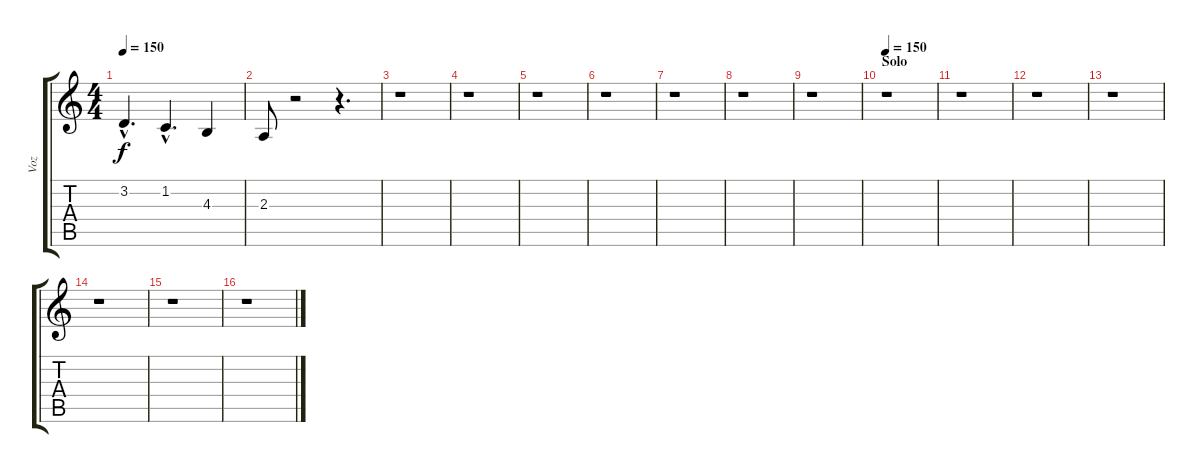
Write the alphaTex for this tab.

\track ("Voz" "Voz") {instrument lead2sawtooth}
\staff {score tabs}
\tuning (E4 B3 G3 D3 A2 E2) {hide}
\ts (4 4)
\tempo 150
\clef g2
\ks c
3.2{hac}.4{d dy f} 1.2{hac}.4{d} 4.3.4 |
\section ("" "")
2.3.8 r.2 r.4{d} |
r.1 |
r.1 |
r.1 |
r.1 |
r.1 |
r.1 |
r.1 |
\section ("" "Solo")
\tempo 150
r.1 |
r.1 |
r.1 |
r.1 |
r.1 |
r.1 |
r.1
